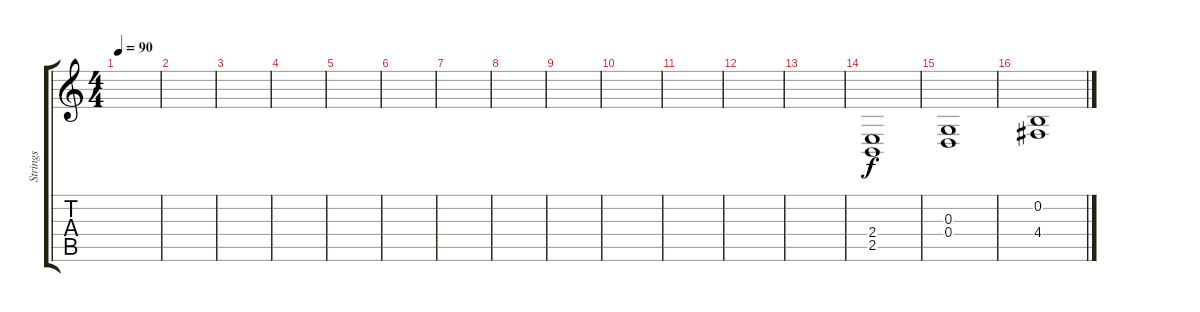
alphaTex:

\track ("Strings" "Strings") {instrument stringensemble1}
\staff {score tabs}
\tuning (E4 B3 G3 D3 A2 E2) {hide}
\ts (4 4)
\tempo 90
\clef g2
\ks c
|
|
|
|
|
|
|
|
|
|
|
|
|
(2.4 2.5).1 |
(0.3 0.4).1 |
(0.2 4.4).1
